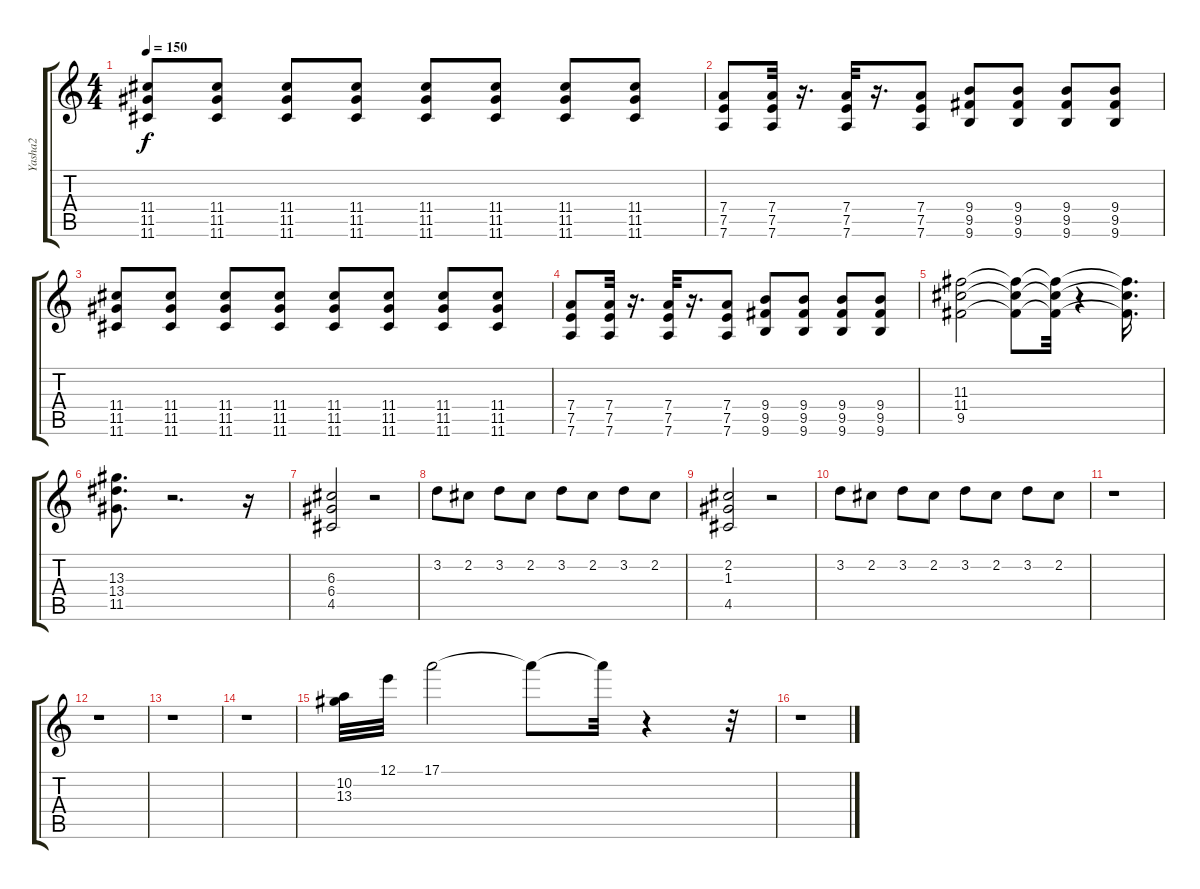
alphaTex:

\track ("Yasha2" "Yasha2") {instrument distortionguitar}
\staff {score tabs}
\tuning (E4 B3 G3 D3 A2 D2) {hide}
\ts (4 4)
\tempo 150
\clef g2
\ks c
(11.4 11.5 11.6).8{dy f} (11.4 11.5 11.6).8 (11.4 11.5 11.6).8 (11.4 11.5 11.6).8 (11.4 11.5 11.6).8 (11.4 11.5 11.6).8 (11.4 11.5 11.6).8 (11.4 11.5 11.6).8 |
(7.4 7.5 7.6).8 (7.4 7.5 7.6).32 r.16{d} (7.4 7.5 7.6).32 r.16{d} (7.4 7.5 7.6).8 (9.4 9.5 9.6).8 (9.4 9.5 9.6).8 (9.4 9.5 9.6).8 (9.4 9.5 9.6).8 |
(11.4 11.5 11.6).8 (11.4 11.5 11.6).8 (11.4 11.5 11.6).8 (11.4 11.5 11.6).8 (11.4 11.5 11.6).8 (11.4 11.5 11.6).8 (11.4 11.5 11.6).8 (11.4 11.5 11.6).8 |
(7.4 7.5 7.6).8 (7.4 7.5 7.6).32 r.16{d} (7.4 7.5 7.6).32 r.16{d} (7.4 7.5 7.6).8 (9.4 9.5 9.6).8 (9.4 9.5 9.6).8 (9.4 9.5 9.6).8 (9.4 9.5 9.6).8 |
(11.3 11.4 9.5).2 (11.3{t} 11.4{t} 9.5{t}).8 (11.3{t} 11.4{t} 9.5{t}).32 r.4 (11.3{t} 11.4{t} 9.5{t}).16{d} |
(13.3 13.4 11.5).8{d} r.2{d} r.16 |
(6.3 6.4 4.5).2 r.2 |
3.2.8 2.2.8 3.2.8 2.2.8 3.2.8 2.2.8 3.2.8 2.2.8 |
(2.2 1.3 4.5).2 r.2 |
3.2.8 2.2.8 3.2.8 2.2.8 3.2.8 2.2.8 3.2.8 2.2.8 |
r.1 |
r.1 |
r.1 |
r.1 |
(10.2 13.3).32{instrument acousticguitarsteel} 12.1.32 17.1.2 17.1{t}.8 17.1{t}.32 r.4 r.32 |
r.1
